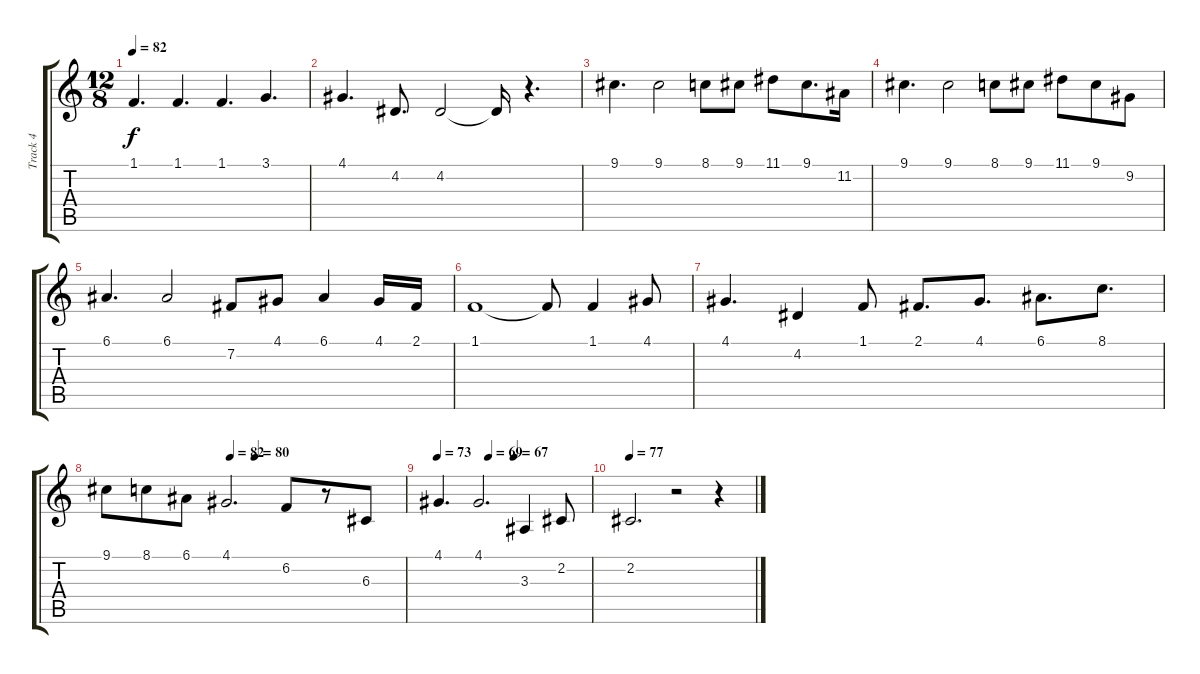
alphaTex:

\track ("Track 4" "Track 4") {instrument fx4atmosphere}
\staff {score tabs}
\tuning (E4 B3 G3 D3 A2 E2) {hide}
\ts (12 8)
\tempo 82
\clef g2
\ks c
1.1.4{d dy f} 1.1.4{d} 1.1.4{d} 3.1.4{d} |
4.1.4{d} 4.2.8{d} 4.2.2 4.2{t}.16 r.4{d} |
9.1.4{d} 9.1.2 8.1.8 9.1.8 11.1.8 9.1.8{d} 11.2.16 |
9.1.4{d} 9.1.2 8.1.8 9.1.8 11.1.8 9.1.8 9.2.8 |
6.1.4{d} 6.1.2 7.2.8 4.1.8 6.1.4 4.1.16 2.1.16 |
1.1.1 1.1{t}.8 1.1.4 4.1.8 |
4.1.4{d} 4.2.4 1.1.8 2.1.8{d} 4.1.8{d} 6.1.8{d} 8.1.8{d} |
\tempo (82 0.4166666666666667)
\tempo (80 0.5)
9.1.8 8.1.8 6.1.8 4.1.2{d} 6.2.8 r.8 6.3.8 |
\tempo 73
\tempo (69 0.3333333333333333)
\tempo (67 0.5)
4.1.4{d} 4.1.2{d} 3.3.4 2.2.8 |
\tempo 77
2.2.2{d} r.2 r.4
